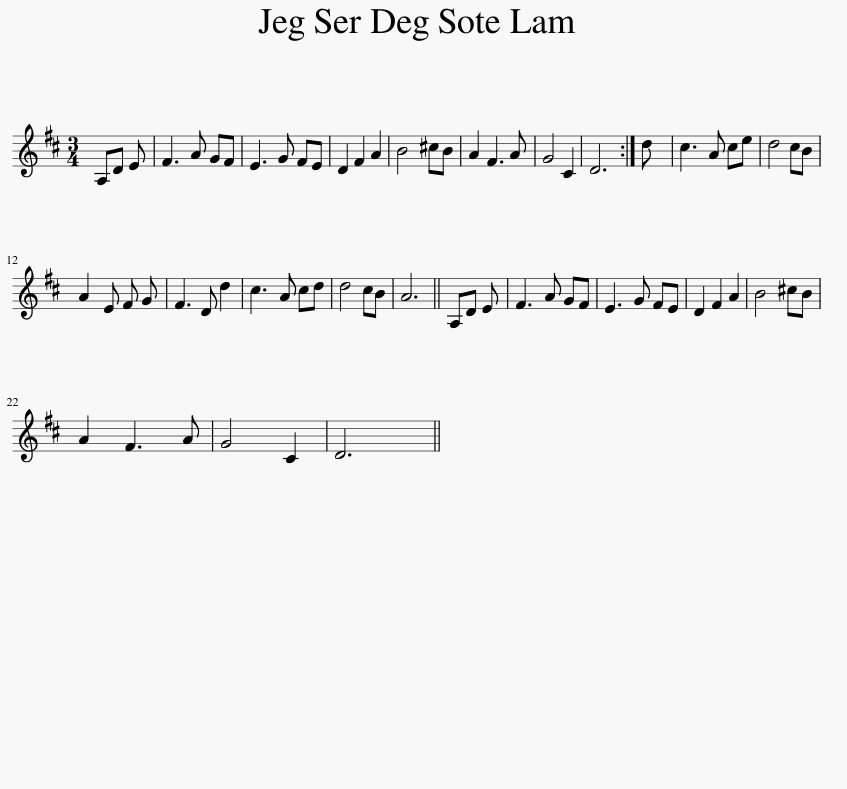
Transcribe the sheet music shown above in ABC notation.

X:1
L:1/8
M:3/4
I:linebreak $
K:D
V:1 treble
V:1
 A,D E | F3 A GF | E3 G FE | D2 F2 A2 | B4 ^cB | %5
 A2 F3 A | G4 C2 | D6 :| d | c3 A ce | %10
 d4 cB |$ A2 E F G | F3 D d2 | c3 A cd | d4 cB | %15
 A6 || A,D E | F3 A GF | E3 G FE | D2 F2 A2 | %20
 B4 ^cB |$ A2 F3 A | G4 C2 | D6 || %24
